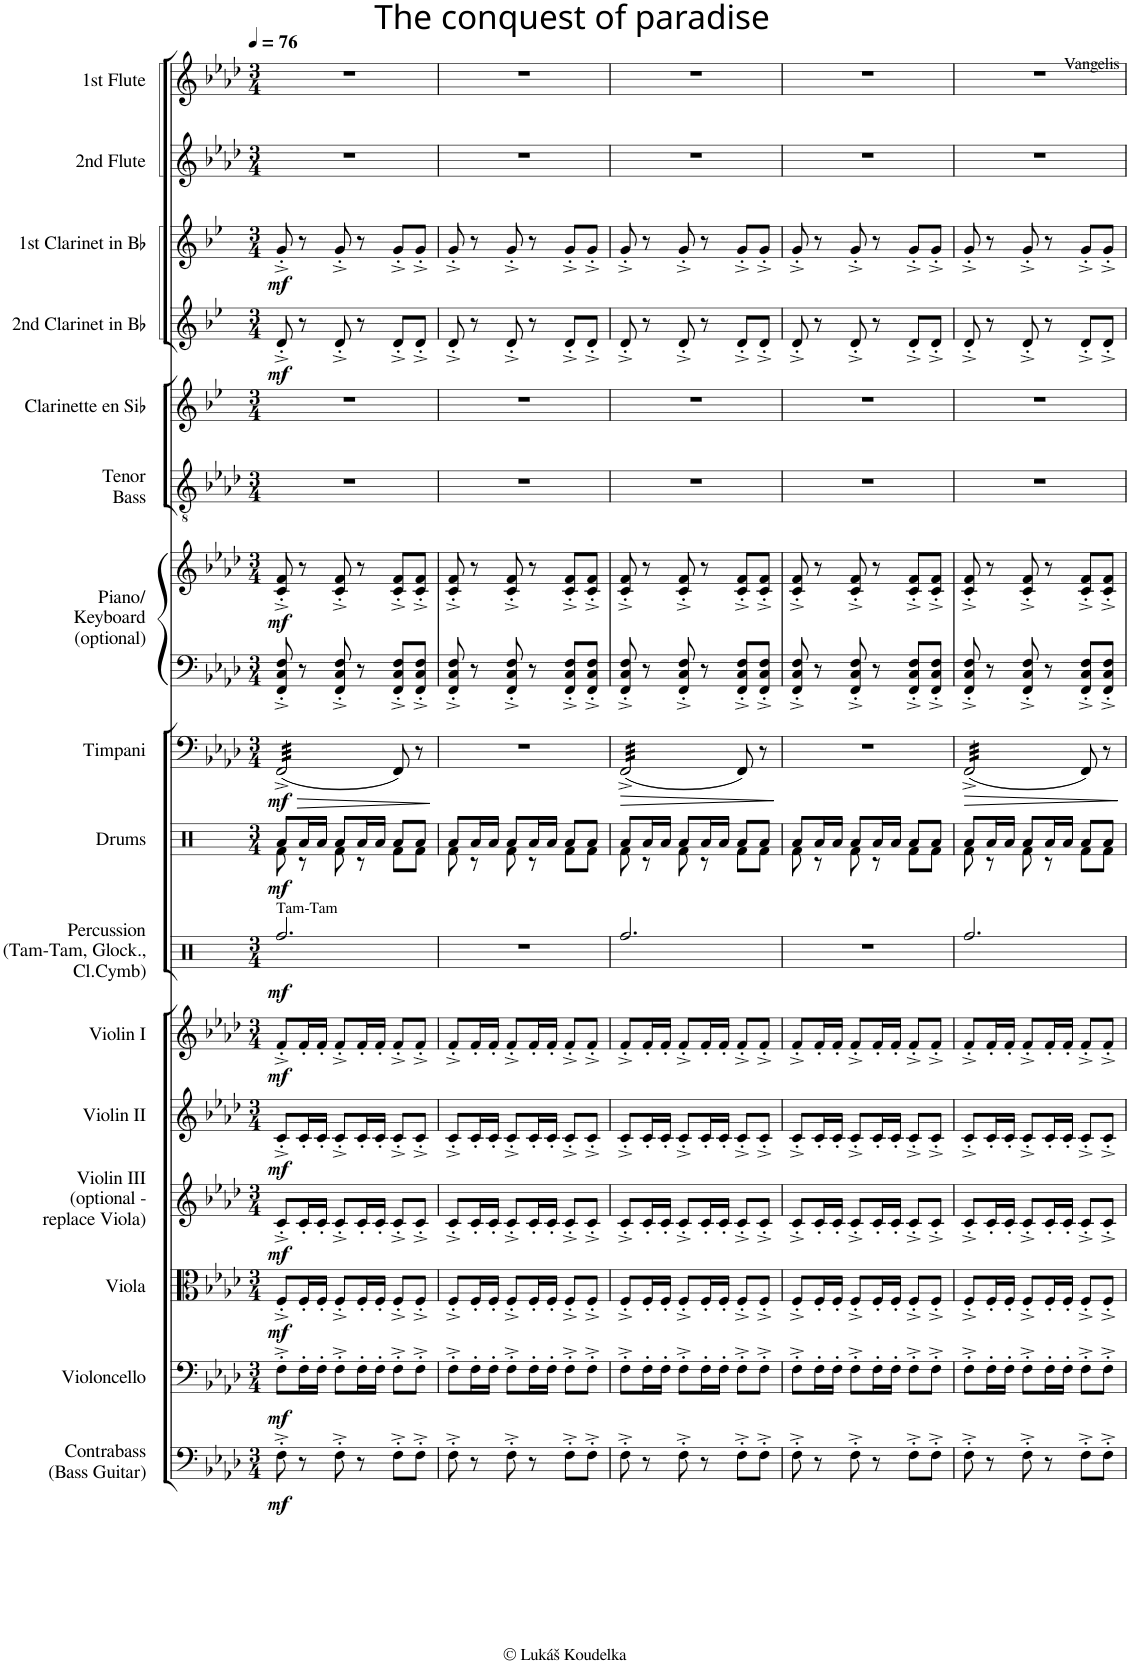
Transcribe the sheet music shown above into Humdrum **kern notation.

**kern	**dynam	**kern	**dynam	**kern	**dynam	**kern	**dynam	**kern	**dynam	**kern	**dynam	**kern	**dynam	**kern	**dynam	**kern	**dynam	**kern	**kern	**dynam	**kern	**kern	**kern	**dynam	**kern	**dynam	**kern	**kern
*part16	*part16	*part15	*part15	*part14	*part14	*part13	*part13	*part12	*part12	*part11	*part11	*part10	*part10	*part9	*part9	*part8	*part8	*part7	*part7	*part7	*part6	*part5	*part4	*part4	*part3	*part3	*part2	*part1
*staff17	*staff17	*staff16	*staff16	*staff15	*staff15	*staff14	*staff14	*staff13	*staff13	*staff12	*staff12	*staff11	*staff11	*staff10	*staff10	*staff9	*staff9	*staff8	*staff7	*staff7/8	*staff6	*staff5	*staff4	*staff4	*staff3	*staff3	*staff2	*staff1
*I"Contrabass (Bass Guitar)	*	*I"Violoncello	*	*I"Viola	*	*I"Violin III (optional - replace Viola)	*	*I"Violin II	*	*I"Violin I	*	*I"Percussion (Tam-Tam, Glock., Cl.Cymb)	*	*I"Drums	*	*I"Timpani	*	*I"Piano/ Keyboard (optional)	*	*	*I"Tenor Bass	*I"Clarinette en Sib	*I"2nd Clarinet in Bb	*	*I"1st Clarinet in Bb	*	*I"2nd Flute	*I"1st Flute
*I'Cb.	*	*I'Vc.	*	*I'Vla.	*	*I'Vln. III	*	*I'Vln. II	*	*I'Vln. I	*	*I'Perc.	*	*I'Drums	*	*I'Timp.	*	*I'Pno./ Kbd.	*	*	*I'T.B.	*I'Clar. Sib	*I'Cl.2	*	*I'Cl.1	*	*I'Fl.2	*I'Fl.1
*clefF4	*	*clefF4	*	*clefC3	*	*clefG2	*	*clefG2	*	*clefG2	*	*clefX	*	*clefX	*	*clefF4	*	*clefF4	*clefG2	*	*clefGv2	*clefG2	*clefG2	*	*clefG2	*	*clefG2	*clefG2
*Trd7c12	*	*	*	*	*	*	*	*	*	*	*	*	*	*	*	*	*	*	*	*	*	*Trd1c2	*Trd1c2	*	*Trd1c2	*	*	*
*k[b-e-a-d-]	*	*k[b-e-a-d-]	*	*k[b-e-a-d-]	*	*k[b-e-a-d-]	*	*k[b-e-a-d-]	*	*k[b-e-a-d-]	*	*k[]	*	*k[]	*	*k[b-e-a-d-]	*	*k[b-e-a-d-]	*k[b-e-a-d-]	*	*k[b-e-a-d-]	*k[b-e-]	*k[b-e-]	*	*k[b-e-]	*	*k[b-e-a-d-]	*k[b-e-a-d-]
*M3/4	*	*M3/4	*	*M3/4	*	*M3/4	*	*M3/4	*	*M3/4	*	*M3/4	*	*M3/4	*	*M3/4	*	*M3/4	*M3/4	*	*M3/4	*M3/4	*M3/4	*	*M3/4	*	*M3/4	*M3/4
*MM76	*	*MM76	*	*MM76	*	*MM76	*	*MM76	*	*MM76	*	*MM76	*	*MM76	*	*MM76	*	*MM76	*MM76	*	*MM76	*MM76	*MM76	*	*MM76	*	*MM76	*MM76
=1	=1	=1	=1	=1	=1	=1	=1	=1	=1	=1	=1	=1	=1	=1	=1	=1	=1	=1	=1	=1	=1	=1	=1	=1	=1	=1	=1	=1
*	*	*	*	*	*	*	*	*	*	*	*	*	*	*^	*	*	*	*	*	*	*	*	*	*	*	*	*	*
!	!	!	!	!	!	!	!	!	!	!	!	!LO:TX:a:t=Tam-Tam	!	!	!	!	!	!	!	!	!	!	!	!	!	!	!	!	!
!	!LO:DY:b	!	!LO:DY:b	!	!LO:DY:b	!	!LO:DY:b	!	!LO:DY:b	!	!LO:DY:b	!	!LO:DY:b	!	!	!LO:DY:b	!	!LO:HP:b	!	!	!	!	!	!	!	!	!	!	!
!	!	!	!	!	!	!	!	!	!	!	!	!	!	!	!	!	!	!LO:DY:n=1:b	!	!	!LO:DY:b	!	!	!	!LO:DY:b	!	!LO:DY:b	!	!
*	*	*	*	*	*	*	*	*	*	*	*	*	*	*	*	*	*tremolo	*	*	*	*	*	*	*	*	*	*	*	*
8F'^\	mf	8F'^\L	mf	8F'^/L	mf	8c'^/L	mf	8c'^/L	mf	8f'^/L	mf	2.Rff/	mf	8Ra/L	8Rf\	mf	(32FF^/LLL	> mf	8FF/'^ 8C/'^ 8F/'^	8c/'^ 8f/'^	mf	2.r	2.r	8d'^/	mf	8g'^/	mf	2.r	2.r
.	.	.	.	.	.	.	.	.	.	.	.	.	.	.	.	.	(32FF^/	.	.	.	.	.	.	.	.	.	.	.	.
.	.	.	.	.	.	.	.	.	.	.	.	.	.	.	.	.	(32FF^/	.	.	.	.	.	.	.	.	.	.	.	.
.	.	.	.	.	.	.	.	.	.	.	.	.	.	.	.	.	(32FF^/	.	.	.	.	.	.	.	.	.	.	.	.
8r	.	16F'\L	.	16F'/L	.	16c'/L	.	16c'/L	.	16f'/L	.	.	.	16Ra/L	8r	.	(32FF^/	.	8r	8r	.	.	.	8r	.	8r	.	.	.
.	.	.	.	.	.	.	.	.	.	.	.	.	.	.	.	.	(32FF^/	.	.	.	.	.	.	.	.	.	.	.	.
.	.	16F'\JJ	.	16F'/JJ	.	16c'/JJ	.	16c'/JJ	.	16f'/JJ	.	.	.	16Ra/JJ	.	.	(32FF^/	.	.	.	.	.	.	.	.	.	.	.	.
.	.	.	.	.	.	.	.	.	.	.	.	.	.	.	.	.	(32FF^/	.	.	.	.	.	.	.	.	.	.	.	.
8F'^\	.	8F'^\L	.	8F'^/L	.	8c'^/L	.	8c'^/L	.	8f'^/L	.	.	.	8Ra/L	8Rf\	.	(32FF^/	.	8FF/'^ 8C/'^ 8F/'^	8c/'^ 8f/'^	.	.	.	8d'^/	.	8g'^/	.	.	.
.	.	.	.	.	.	.	.	.	.	.	.	.	.	.	.	.	(32FF^/	.	.	.	.	.	.	.	.	.	.	.	.
.	.	.	.	.	.	.	.	.	.	.	.	.	.	.	.	.	(32FF^/	.	.	.	.	.	.	.	.	.	.	.	.
.	.	.	.	.	.	.	.	.	.	.	.	.	.	.	.	.	(32FF^/	.	.	.	.	.	.	.	.	.	.	.	.
8r	.	16F'\L	.	16F'/L	.	16c'/L	.	16c'/L	.	16f'/L	.	.	.	16Ra/L	8r	.	(32FF^/	.	8r	8r	.	.	.	8r	.	8r	.	.	.
.	.	.	.	.	.	.	.	.	.	.	.	.	.	.	.	.	(32FF^/	.	.	.	.	.	.	.	.	.	.	.	.
.	.	16F'\JJ	.	16F'/JJ	.	16c'/JJ	.	16c'/JJ	.	16f'/JJ	.	.	.	16Ra/JJ	.	.	(32FF^/	.	.	.	.	.	.	.	.	.	.	.	.
.	.	.	.	.	.	.	.	.	.	.	.	.	.	.	.	.	(32FF^/JJJ	.	.	.	.	.	.	.	.	.	.	.	.
*	*	*	*	*	*	*	*	*	*	*	*	*	*	*	*	*	*Xtremolo	*	*	*	*	*	*	*	*	*	*	*	*
8F'^\L	.	8F'^\L	.	8F'^/L	.	8c'^/L	.	8c'^/L	.	8f'^/L	.	.	.	8Ra/L	8Rf\L	.	8FF/)	.	8FF/'^ 8C/'^ 8F/'^L	8c/'^ 8f/'^L	.	.	.	8d'^/L	.	8g'^/L	.	.	.
8F'^\J	.	8F'^\J	.	8F'^/J	.	8c'^/J	.	8c'^/J	.	8f'^/J	.	.	.	8Ra/J	8Rf\J	.	8r	.	8FF/'^ 8C/'^ 8F/'^J	8c/'^ 8f/'^J	.	.	.	8d'^/J	.	8g'^/J	.	.	.
*	*	*	*	*	*	*	*	*	*	*	*	*	*	*v	*v	*	*	*	*	*	*	*	*	*	*	*	*	*	*
.	.	.	.	.	.	.	.	.	.	.	.	.	.	.	.	.	]	.	.	.	.	.	.	.	.	.	.	.
=2	=2	=2	=2	=2	=2	=2	=2	=2	=2	=2	=2	=2	=2	=2	=2	=2	=2	=2	=2	=2	=2	=2	=2	=2	=2	=2	=2	=2
*	*	*	*	*	*	*	*	*	*	*	*	*	*	*^	*	*	*	*	*	*	*	*	*	*	*	*	*	*
8F'^\	.	8F'^\L	.	8F'^/L	.	8c'^/L	.	8c'^/L	.	8f'^/L	.	2.r	.	8Ra/L	8Rf\	.	2.r	.	8FF/'^ 8C/'^ 8F/'^	8c/'^ 8f/'^	.	2.r	2.r	8d'^/	.	8g'^/	.	2.r	2.r
8r	.	16F'\L	.	16F'/L	.	16c'/L	.	16c'/L	.	16f'/L	.	.	.	16Ra/L	8r	.	.	.	8r	8r	.	.	.	8r	.	8r	.	.	.
.	.	16F'\JJ	.	16F'/JJ	.	16c'/JJ	.	16c'/JJ	.	16f'/JJ	.	.	.	16Ra/JJ	.	.	.	.	.	.	.	.	.	.	.	.	.	.	.
8F'^\	.	8F'^\L	.	8F'^/L	.	8c'^/L	.	8c'^/L	.	8f'^/L	.	.	.	8Ra/L	8Rf\	.	.	.	8FF/'^ 8C/'^ 8F/'^	8c/'^ 8f/'^	.	.	.	8d'^/	.	8g'^/	.	.	.
8r	.	16F'\L	.	16F'/L	.	16c'/L	.	16c'/L	.	16f'/L	.	.	.	16Ra/L	8r	.	.	.	8r	8r	.	.	.	8r	.	8r	.	.	.
.	.	16F'\JJ	.	16F'/JJ	.	16c'/JJ	.	16c'/JJ	.	16f'/JJ	.	.	.	16Ra/JJ	.	.	.	.	.	.	.	.	.	.	.	.	.	.	.
8F'^\L	.	8F'^\L	.	8F'^/L	.	8c'^/L	.	8c'^/L	.	8f'^/L	.	.	.	8Ra/L	8Rf\L	.	.	.	8FF/'^ 8C/'^ 8F/'^L	8c/'^ 8f/'^L	.	.	.	8d'^/L	.	8g'^/L	.	.	.
8F'^\J	.	8F'^\J	.	8F'^/J	.	8c'^/J	.	8c'^/J	.	8f'^/J	.	.	.	8Ra/J	8Rf\J	.	.	.	8FF/'^ 8C/'^ 8F/'^J	8c/'^ 8f/'^J	.	.	.	8d'^/J	.	8g'^/J	.	.	.
=3	=3	=3	=3	=3	=3	=3	=3	=3	=3	=3	=3	=3	=3	=3	=3	=3	=3	=3	=3	=3	=3	=3	=3	=3	=3	=3	=3	=3	=3
!	!	!	!	!	!	!	!	!	!	!	!	!	!	!	!	!	!	!LO:HP:b	!	!	!	!	!	!	!	!	!	!	!
*	*	*	*	*	*	*	*	*	*	*	*	*	*	*	*	*	*tremolo	*	*	*	*	*	*	*	*	*	*	*	*
8F'^\	.	8F'^\L	.	8F'^/L	.	8c'^/L	.	8c'^/L	.	8f'^/L	.	2.Rff/	.	8Ra/L	8Rf\	.	(32FF^/LLL	>	8FF/'^ 8C/'^ 8F/'^	8c/'^ 8f/'^	.	2.r	2.r	8d'^/	.	8g'^/	.	2.r	2.r
.	.	.	.	.	.	.	.	.	.	.	.	.	.	.	.	.	(32FF^/	.	.	.	.	.	.	.	.	.	.	.	.
.	.	.	.	.	.	.	.	.	.	.	.	.	.	.	.	.	(32FF^/	.	.	.	.	.	.	.	.	.	.	.	.
.	.	.	.	.	.	.	.	.	.	.	.	.	.	.	.	.	(32FF^/	.	.	.	.	.	.	.	.	.	.	.	.
8r	.	16F'\L	.	16F'/L	.	16c'/L	.	16c'/L	.	16f'/L	.	.	.	16Ra/L	8r	.	(32FF^/	.	8r	8r	.	.	.	8r	.	8r	.	.	.
.	.	.	.	.	.	.	.	.	.	.	.	.	.	.	.	.	(32FF^/	.	.	.	.	.	.	.	.	.	.	.	.
.	.	16F'\JJ	.	16F'/JJ	.	16c'/JJ	.	16c'/JJ	.	16f'/JJ	.	.	.	16Ra/JJ	.	.	(32FF^/	.	.	.	.	.	.	.	.	.	.	.	.
.	.	.	.	.	.	.	.	.	.	.	.	.	.	.	.	.	(32FF^/	.	.	.	.	.	.	.	.	.	.	.	.
8F'^\	.	8F'^\L	.	8F'^/L	.	8c'^/L	.	8c'^/L	.	8f'^/L	.	.	.	8Ra/L	8Rf\	.	(32FF^/	.	8FF/'^ 8C/'^ 8F/'^	8c/'^ 8f/'^	.	.	.	8d'^/	.	8g'^/	.	.	.
.	.	.	.	.	.	.	.	.	.	.	.	.	.	.	.	.	(32FF^/	.	.	.	.	.	.	.	.	.	.	.	.
.	.	.	.	.	.	.	.	.	.	.	.	.	.	.	.	.	(32FF^/	.	.	.	.	.	.	.	.	.	.	.	.
.	.	.	.	.	.	.	.	.	.	.	.	.	.	.	.	.	(32FF^/	.	.	.	.	.	.	.	.	.	.	.	.
8r	.	16F'\L	.	16F'/L	.	16c'/L	.	16c'/L	.	16f'/L	.	.	.	16Ra/L	8r	.	(32FF^/	.	8r	8r	.	.	.	8r	.	8r	.	.	.
.	.	.	.	.	.	.	.	.	.	.	.	.	.	.	.	.	(32FF^/	.	.	.	.	.	.	.	.	.	.	.	.
.	.	16F'\JJ	.	16F'/JJ	.	16c'/JJ	.	16c'/JJ	.	16f'/JJ	.	.	.	16Ra/JJ	.	.	(32FF^/	.	.	.	.	.	.	.	.	.	.	.	.
.	.	.	.	.	.	.	.	.	.	.	.	.	.	.	.	.	(32FF^/JJJ	.	.	.	.	.	.	.	.	.	.	.	.
*	*	*	*	*	*	*	*	*	*	*	*	*	*	*	*	*	*Xtremolo	*	*	*	*	*	*	*	*	*	*	*	*
8F'^\L	.	8F'^\L	.	8F'^/L	.	8c'^/L	.	8c'^/L	.	8f'^/L	.	.	.	8Ra/L	8Rf\L	.	8FF/)	.	8FF/'^ 8C/'^ 8F/'^L	8c/'^ 8f/'^L	.	.	.	8d'^/L	.	8g'^/L	.	.	.
8F'^\J	.	8F'^\J	.	8F'^/J	.	8c'^/J	.	8c'^/J	.	8f'^/J	.	.	.	8Ra/J	8Rf\J	.	8r	.	8FF/'^ 8C/'^ 8F/'^J	8c/'^ 8f/'^J	.	.	.	8d'^/J	.	8g'^/J	.	.	.
*	*	*	*	*	*	*	*	*	*	*	*	*	*	*v	*v	*	*	*	*	*	*	*	*	*	*	*	*	*	*
.	.	.	.	.	.	.	.	.	.	.	.	.	.	.	.	.	]	.	.	.	.	.	.	.	.	.	.	.
=4	=4	=4	=4	=4	=4	=4	=4	=4	=4	=4	=4	=4	=4	=4	=4	=4	=4	=4	=4	=4	=4	=4	=4	=4	=4	=4	=4	=4
*	*	*	*	*	*	*	*	*	*	*	*	*	*	*^	*	*	*	*	*	*	*	*	*	*	*	*	*	*
8F'^\	.	8F'^\L	.	8F'^/L	.	8c'^/L	.	8c'^/L	.	8f'^/L	.	2.r	.	8Ra/L	8Rf\	.	2.r	.	8FF/'^ 8C/'^ 8F/'^	8c/'^ 8f/'^	.	2.r	2.r	8d'^/	.	8g'^/	.	2.r	2.r
8r	.	16F'\L	.	16F'/L	.	16c'/L	.	16c'/L	.	16f'/L	.	.	.	16Ra/L	8r	.	.	.	8r	8r	.	.	.	8r	.	8r	.	.	.
.	.	16F'\JJ	.	16F'/JJ	.	16c'/JJ	.	16c'/JJ	.	16f'/JJ	.	.	.	16Ra/JJ	.	.	.	.	.	.	.	.	.	.	.	.	.	.	.
8F'^\	.	8F'^\L	.	8F'^/L	.	8c'^/L	.	8c'^/L	.	8f'^/L	.	.	.	8Ra/L	8Rf\	.	.	.	8FF/'^ 8C/'^ 8F/'^	8c/'^ 8f/'^	.	.	.	8d'^/	.	8g'^/	.	.	.
8r	.	16F'\L	.	16F'/L	.	16c'/L	.	16c'/L	.	16f'/L	.	.	.	16Ra/L	8r	.	.	.	8r	8r	.	.	.	8r	.	8r	.	.	.
.	.	16F'\JJ	.	16F'/JJ	.	16c'/JJ	.	16c'/JJ	.	16f'/JJ	.	.	.	16Ra/JJ	.	.	.	.	.	.	.	.	.	.	.	.	.	.	.
8F'^\L	.	8F'^\L	.	8F'^/L	.	8c'^/L	.	8c'^/L	.	8f'^/L	.	.	.	8Ra/L	8Rf\L	.	.	.	8FF/'^ 8C/'^ 8F/'^L	8c/'^ 8f/'^L	.	.	.	8d'^/L	.	8g'^/L	.	.	.
8F'^\J	.	8F'^\J	.	8F'^/J	.	8c'^/J	.	8c'^/J	.	8f'^/J	.	.	.	8Ra/J	8Rf\J	.	.	.	8FF/'^ 8C/'^ 8F/'^J	8c/'^ 8f/'^J	.	.	.	8d'^/J	.	8g'^/J	.	.	.
=5	=5	=5	=5	=5	=5	=5	=5	=5	=5	=5	=5	=5	=5	=5	=5	=5	=5	=5	=5	=5	=5	=5	=5	=5	=5	=5	=5	=5	=5
!	!	!	!	!	!	!	!	!	!	!	!	!	!	!	!	!	!	!LO:HP:b	!	!	!	!	!	!	!	!	!	!	!
*	*	*	*	*	*	*	*	*	*	*	*	*	*	*	*	*	*tremolo	*	*	*	*	*	*	*	*	*	*	*	*
8F'^\	.	8F'^\L	.	8F'^/L	.	8c'^/L	.	8c'^/L	.	8f'^/L	.	2.Rff/	.	8Ra/L	8Rf\	.	(32FF^/LLL	>	8FF/'^ 8C/'^ 8F/'^	8c/'^ 8f/'^	.	2.r	2.r	8d'^/	.	8g'^/	.	2.r	2.r
.	.	.	.	.	.	.	.	.	.	.	.	.	.	.	.	.	(32FF^/	.	.	.	.	.	.	.	.	.	.	.	.
.	.	.	.	.	.	.	.	.	.	.	.	.	.	.	.	.	(32FF^/	.	.	.	.	.	.	.	.	.	.	.	.
.	.	.	.	.	.	.	.	.	.	.	.	.	.	.	.	.	(32FF^/	.	.	.	.	.	.	.	.	.	.	.	.
8r	.	16F'\L	.	16F'/L	.	16c'/L	.	16c'/L	.	16f'/L	.	.	.	16Ra/L	8r	.	(32FF^/	.	8r	8r	.	.	.	8r	.	8r	.	.	.
.	.	.	.	.	.	.	.	.	.	.	.	.	.	.	.	.	(32FF^/	.	.	.	.	.	.	.	.	.	.	.	.
.	.	16F'\JJ	.	16F'/JJ	.	16c'/JJ	.	16c'/JJ	.	16f'/JJ	.	.	.	16Ra/JJ	.	.	(32FF^/	.	.	.	.	.	.	.	.	.	.	.	.
.	.	.	.	.	.	.	.	.	.	.	.	.	.	.	.	.	(32FF^/	.	.	.	.	.	.	.	.	.	.	.	.
8F'^\	.	8F'^\L	.	8F'^/L	.	8c'^/L	.	8c'^/L	.	8f'^/L	.	.	.	8Ra/L	8Rf\	.	(32FF^/	.	8FF/'^ 8C/'^ 8F/'^	8c/'^ 8f/'^	.	.	.	8d'^/	.	8g'^/	.	.	.
.	.	.	.	.	.	.	.	.	.	.	.	.	.	.	.	.	(32FF^/	.	.	.	.	.	.	.	.	.	.	.	.
.	.	.	.	.	.	.	.	.	.	.	.	.	.	.	.	.	(32FF^/	.	.	.	.	.	.	.	.	.	.	.	.
.	.	.	.	.	.	.	.	.	.	.	.	.	.	.	.	.	(32FF^/	.	.	.	.	.	.	.	.	.	.	.	.
8r	.	16F'\L	.	16F'/L	.	16c'/L	.	16c'/L	.	16f'/L	.	.	.	16Ra/L	8r	.	(32FF^/	.	8r	8r	.	.	.	8r	.	8r	.	.	.
.	.	.	.	.	.	.	.	.	.	.	.	.	.	.	.	.	(32FF^/	.	.	.	.	.	.	.	.	.	.	.	.
.	.	16F'\JJ	.	16F'/JJ	.	16c'/JJ	.	16c'/JJ	.	16f'/JJ	.	.	.	16Ra/JJ	.	.	(32FF^/	.	.	.	.	.	.	.	.	.	.	.	.
.	.	.	.	.	.	.	.	.	.	.	.	.	.	.	.	.	(32FF^/JJJ	.	.	.	.	.	.	.	.	.	.	.	.
*	*	*	*	*	*	*	*	*	*	*	*	*	*	*	*	*	*Xtremolo	*	*	*	*	*	*	*	*	*	*	*	*
8F'^\L	.	8F'^\L	.	8F'^/L	.	8c'^/L	.	8c'^/L	.	8f'^/L	.	.	.	8Ra/L	8Rf\L	.	8FF/)	.	8FF/'^ 8C/'^ 8F/'^L	8c/'^ 8f/'^L	.	.	.	8d'^/L	.	8g'^/L	.	.	.
8F'^\J	.	8F'^\J	.	8F'^/J	.	8c'^/J	.	8c'^/J	.	8f'^/J	.	.	.	8Ra/J	8Rf\J	.	8r	.	8FF/'^ 8C/'^ 8F/'^J	8c/'^ 8f/'^J	.	.	.	8d'^/J	.	8g'^/J	.	.	.
*	*	*	*	*	*	*	*	*	*	*	*	*	*	*v	*v	*	*	*	*	*	*	*	*	*	*	*	*	*	*
.	.	.	.	.	.	.	.	.	.	.	.	.	.	.	.	.	]	.	.	.	.	.	.	.	.	.	.	.
=	=	=	=	=	=	=	=	=	=	=	=	=	=	=	=	=	=	=	=	=	=	=	=	=	=	=	=	=
*-	*-	*-	*-	*-	*-	*-	*-	*-	*-	*-	*-	*-	*-	*-	*-	*-	*-	*-	*-	*-	*-	*-	*-	*-	*-	*-	*-	*-
